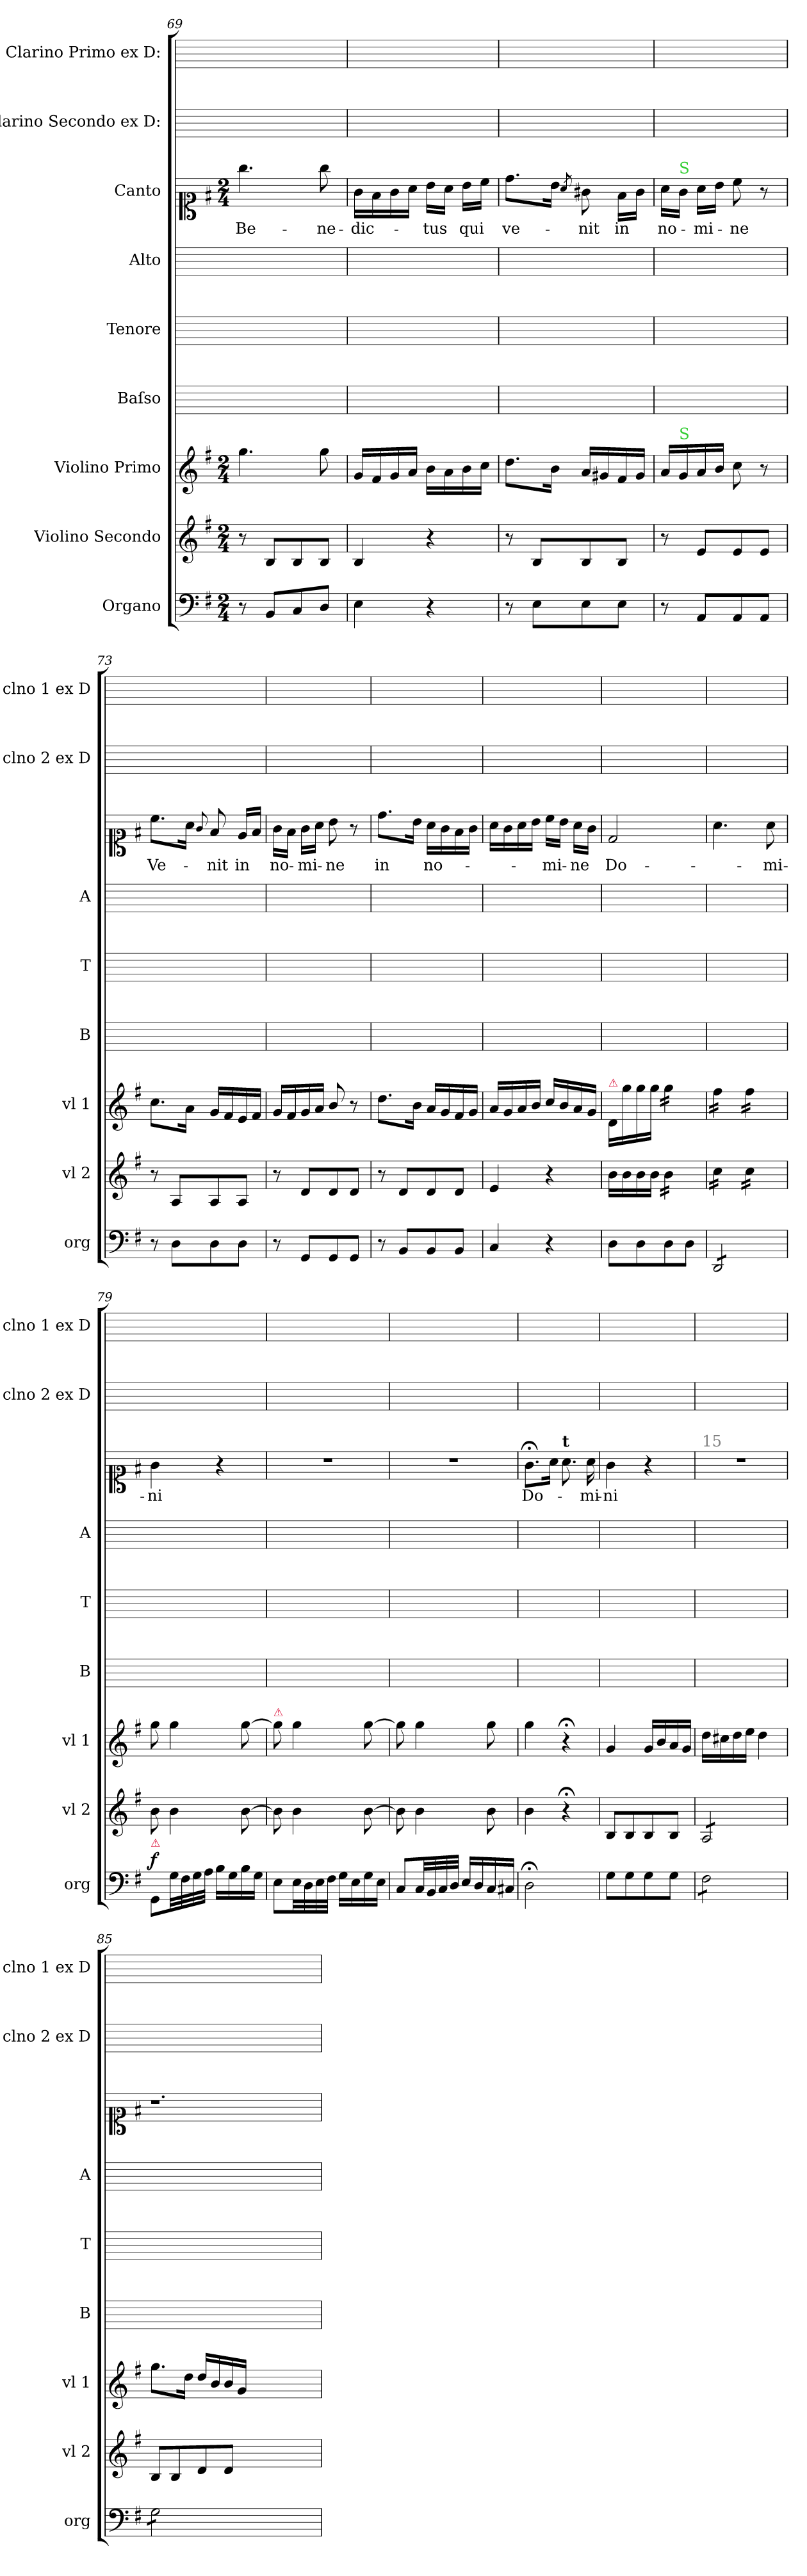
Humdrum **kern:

**kern	**dynam	**kern	**dynam	**kern	**dynam	**kern	**kern	**kern	**kern	**text	**kern	**kern
*part9	*part9	*part8	*part8	*part7	*part7	*part6	*part5	*part4	*part3	*part3	*part2	*part1
*staff9	*staff9	*staff8	*staff8	*staff7	*staff7	*staff6	*staff5	*staff4	*staff3	*staff3	*staff2	*staff1
*I"Organo	*	*I"Violino Secondo	*	*I"Violino Primo	*	*I"Baſso	*I"Tenore	*I"Alto	*I"Canto	*	*I"Clarino Secondo ex D:	*I"Clarino Primo ex D:
*I'org	*	*I'vl 2	*	*I'vl 1	*	*I'B	*I'T	*I'A	*	*	*I'clno 2 ex D	*I'clno 1 ex D
*clefF4	*	*clefG2	*	*clefG2	*	*	*	*	*clefC1	*	*	*
*k[f#]	*	*k[f#]	*	*k[f#]	*	*	*	*	*k[f#]	*	*	*
*G:	*	*G:	*	*G:	*	*	*	*	*G:	*	*	*
*M2/4	*	*M2/4	*	*M2/4	*	*	*	*	*M2/4	*	*	*
=69	=69	=69	=69	=69	=69	=69	=69	=69	=69	=69	=69	=69
8r	.	8r	.	4.gg\	.	2ryy	2ryy	2ryy	4.gg\	Be-	2ryy	2ryy
8BB/L	.	8B/L	.	.	.	.	.	.	.	.	.	.
8C/	.	8B/	.	.	.	.	.	.	.	.	.	.
8D/J	.	8B/J	.	8gg\	.	.	.	.	8gg\	-ne-	.	.
=70	=70	=70	=70	=70	=70	=70	=70	=70	=70	=70	=70	=70
4E\	.	4B/	.	16g/LL	.	2ryy	2ryy	2ryy	16g\LL	-dic-	2ryy	2ryy
.	.	.	.	16f#/	.	.	.	.	16f#\	.	.	.
.	.	.	.	16g/	.	.	.	.	16g\	.	.	.
.	.	.	.	16a/JJ	.	.	.	.	16a\JJ	.	.	.
4r	.	4r	.	16b\LL	.	.	.	.	16b\LL	-tus	.	.
.	.	.	.	16a\	.	.	.	.	16a\JJ	.	.	.
.	.	.	.	16b\	.	.	.	.	16b\LL	qui	.	.
.	.	.	.	16cc\JJ	.	.	.	.	16cc\JJ	.	.	.
=71	=71	=71	=71	=71	=71	=71	=71	=71	=71	=71	=71	=71
8r	.	8r	.	8.dd\L	.	2ryy	2ryy	2ryy	8.dd\L	ve-	2ryy	2ryy
8E\L	.	8B/L	.	.	.	.	.	.	.	.	.	.
.	.	.	.	16b\Jk	.	.	.	.	16b\Jk	.	.	.
.	.	.	.	.	.	.	.	.	8qa/	.	.	.
8E\	.	8B/	.	16a/LL	.	.	.	.	8g#X\	-nit	.	.
.	.	.	.	16g#X/	.	.	.	.	.	.	.	.
8E\J	.	8B/J	.	16f#/	.	.	.	.	16f#\LL	in	.	.
.	.	.	.	16g#/JJ	.	.	.	.	16g#\JJ	.	.	.
=72	=72	=72	=72	=72	=72	=72	=72	=72	=72	=72	=72	=72
8r	.	8r	.	16a/LL	.	2ryy	2ryy	2ryy	16a\LL	no-	2ryy	2ryy
!	!	!	!	!	!	!	!	!	!LO:TX:a:color=limegreen:t=S	!	!	!
!	!	!	!	!LO:TX:a:color=limegreen:t=S	!	!	!	!	!	!	!	!
.	.	.	.	16g/	.	.	.	.	16g\JJ	.	.	.
8AA/L	.	8e/L	.	16a/	.	.	.	.	16a\LL	-mi-	.	.
.	.	.	.	16b/JJ	.	.	.	.	16b\JJ	.	.	.
8AA/	.	8e/	.	8cc\	.	.	.	.	8cc\	-ne	.	.
8AA/J	.	8e/J	.	8r	.	.	.	.	8r	.	.	.
=73	=73	=73	=73	=73	=73	=73	=73	=73	=73	=73	=73	=73
8r	.	8r	.	8.cc\L	.	2ryy	2ryy	2ryy	8.cc\L	Ve-	2ryy	2ryy
8D\L	.	8A/L	.	.	.	.	.	.	.	.	.	.
.	.	.	.	16a\Jk	.	.	.	.	16a\Jk	.	.	.
.	.	.	.	.	.	.	.	.	8qqg/	.	.	.
8D\	.	8A/	.	16g/LL	.	.	.	.	8f#/	-nit	.	.
.	.	.	.	16f#/	.	.	.	.	.	.	.	.
8D\J	.	8A/J	.	16e/	.	.	.	.	16e/LL	in	.	.
.	.	.	.	16f#/JJ	.	.	.	.	16f#/JJ	.	.	.
=74	=74	=74	=74	=74	=74	=74	=74	=74	=74	=74	=74	=74
8r	.	8r	.	16g/LL	.	2ryy	2ryy	2ryy	16g\LL	no-	2ryy	2ryy
.	.	.	.	16f#/	.	.	.	.	16f#\JJ	.	.	.
8GG/L	.	8d/L	.	16g/	.	.	.	.	16g\LL	-mi-	.	.
.	.	.	.	16a/JJ	.	.	.	.	16a\JJ	.	.	.
8GG/	.	8d/	.	8b/	.	.	.	.	8b\	-ne	.	.
8GG/J	.	8d/J	.	8r	.	.	.	.	8r	.	.	.
=75	=75	=75	=75	=75	=75	=75	=75	=75	=75	=75	=75	=75
8r	.	8r	.	8.dd\L	.	2ryy	2ryy	2ryy	8.dd\L	in	2ryy	2ryy
8BB/L	.	8d/L	.	.	.	.	.	.	.	.	.	.
.	.	.	.	16b\Jk	.	.	.	.	16b\Jk	.	.	.
8BB/	.	8d/	.	16a/LL	.	.	.	.	16a\LL	no-	.	.
.	.	.	.	16g/	.	.	.	.	16g\	.	.	.
8BB/J	.	8d/J	.	16f#/	.	.	.	.	16f#\	.	.	.
.	.	.	.	16g/JJ	.	.	.	.	16g\JJ	.	.	.
=76	=76	=76	=76	=76	=76	=76	=76	=76	=76	=76	=76	=76
4C/	.	4e/	.	16a/LL	.	2ryy	2ryy	2ryy	16a\LL	.	2ryy	2ryy
.	.	.	.	16g/	.	.	.	.	16g\	.	.	.
.	.	.	.	16a/	.	.	.	.	16a\	.	.	.
.	.	.	.	16b/JJ	.	.	.	.	16b\JJ	.	.	.
4r	.	4r	.	16cc/LL	.	.	.	.	16cc\LL	-mi-	.	.
.	.	.	.	16b/	.	.	.	.	16b\JJ	.	.	.
.	.	.	.	16a/	.	.	.	.	16a\LL	-ne	.	.
.	.	.	.	16g/JJ	.	.	.	.	16g\JJ	.	.	.
=77	=77	=77	=77	=77	=77	=77	=77	=77	=77	=77	=77	=77
!	!	!	!	!LO:TX:a:color=crimson:t=⚠	!	!	!	!	!	!	!	!
8D\L	.	16b\LL	.	16d/LL	.	2ryy	2ryy	2ryy	2d/	Do-	2ryy	2ryy
.	.	16b\	.	16gg\	.	.	.	.	.	.	.	.
8D\	.	16b\	.	16gg\	.	.	.	.	.	.	.	.
.	.	16b\JJ	.	16gg\JJ	.	.	.	.	.	.	.	.
*	*	*tremolo	*	*	*	*	*	*	*	*	*	*
*	*	*	*	*tremolo	*	*	*	*	*	*	*	*
8D\	.	16b\LL	.	16gg\LL	.	.	.	.	.	.	.	.
.	.	16b\	.	16gg\	.	.	.	.	.	.	.	.
8D\J	.	16b\	.	16gg\	.	.	.	.	.	.	.	.
.	.	16b\JJ	.	16gg\JJ	.	.	.	.	.	.	.	.
=78	=78	=78	=78	=78	=78	=78	=78	=78	=78	=78	=78	=78
*tremolo	*	*	*	*	*	*	*	*	*	*	*	*
8DD/L	.	16cc\LL	.	16ff#\LL	.	2ryy	2ryy	2ryy	4.a\	.	2ryy	2ryy
.	.	16cc\	.	16ff#\	.	.	.	.	.	.	.	.
8DD/	.	16cc\	.	16ff#\	.	.	.	.	.	.	.	.
.	.	16cc\JJ	.	16ff#\JJ	.	.	.	.	.	.	.	.
8DD/	.	16cc\LL	.	16ff#\LL	.	.	.	.	.	.	.	.
.	.	16cc\	.	16ff#\	.	.	.	.	.	.	.	.
8DD/J	.	16cc\	.	16ff#\	.	.	.	.	8a\	-mi-	.	.
*Xtremolo	*	*	*	*	*	*	*	*	*	*	*	*
.	.	16cc\JJ	.	16ff#\JJ	.	.	.	.	.	.	.	.
*	*	*	*	*Xtremolo	*	*	*	*	*	*	*	*
*	*	*Xtremolo	*	*	*	*	*	*	*	*	*	*
=79	=79	=79	=79	=79	=79	=79	=79	=79	=79	=79	=79	=79
!LO:TX:a:color=crimson:t=⚠	!	!	!	!	!	!	!	!	!	!	!	!
!	!LO:DY:a	!	!LO:DY:a	!	!LO:DY:a	!	!	!	!	!	!	!
8GG/L	f	8b\	f&colon;	8gg\	for	2ryy	2ryy	2ryy	4g\	-ni	2ryy	2ryy
32G\LL	.	4b\	.	4gg\	.	.	.	.	.	.	.	.
32F#\	.	.	.	.	.	.	.	.	.	.	.	.
32G\	.	.	.	.	.	.	.	.	.	.	.	.
32A\JJJ	.	.	.	.	.	.	.	.	.	.	.	.
16B\LL	.	.	.	.	.	.	.	.	4r	.	.	.
16G\	.	.	.	.	.	.	.	.	.	.	.	.
16B\	.	[8b\	.	[8gg\	.	.	.	.	.	.	.	.
16G\JJ	.	.	.	.	.	.	.	.	.	.	.	.
=80	=80	=80	=80	=80	=80	=80	=80	=80	=80	=80	=80	=80
!	!	!	!	!LO:TX:a:color=crimson:t=⚠	!	!	!	!	!	!	!	!
8E\L	.	8b\]	.	8gg\]	.	2ryy	2ryy	2ryy	2r	.	2ryy	2ryy
32E\LL	.	4b\	.	4gg\	.	.	.	.	.	.	.	.
32D\	.	.	.	.	.	.	.	.	.	.	.	.
32E\	.	.	.	.	.	.	.	.	.	.	.	.
32F#\JJJ	.	.	.	.	.	.	.	.	.	.	.	.
16G\LL	.	.	.	.	.	.	.	.	.	.	.	.
16E\	.	.	.	.	.	.	.	.	.	.	.	.
16G\	.	[8b\	.	[8gg\	.	.	.	.	.	.	.	.
16E\JJ	.	.	.	.	.	.	.	.	.	.	.	.
=81	=81	=81	=81	=81	=81	=81	=81	=81	=81	=81	=81	=81
8C/L	.	8b\]	.	8gg\]	.	2ryy	2ryy	2ryy	2r	.	2ryy	2ryy
32C/LL	.	4b\	.	4gg\	.	.	.	.	.	.	.	.
32BB/	.	.	.	.	.	.	.	.	.	.	.	.
32C/	.	.	.	.	.	.	.	.	.	.	.	.
32D/JJJ	.	.	.	.	.	.	.	.	.	.	.	.
16E/LL	.	.	.	.	.	.	.	.	.	.	.	.
16D/	.	.	.	.	.	.	.	.	.	.	.	.
16C/	.	8b\	.	8gg\	.	.	.	.	.	.	.	.
16C#X/JJ	.	.	.	.	.	.	.	.	.	.	.	.
=82	=82	=82	=82	=82	=82	=82	=82	=82	=82	=82	=82	=82
2D;<\	.	4b\	.	4gg\	.	2ryy	2ryy	2ryy	8.g;<\L	Do-	2ryy	2ryy
.	.	.	.	.	.	.	.	.	16a\Jk	.	.	.
!	!	!	!	!	!	!	!	!	!LO:TX:a:B:t=t	!	!	!
.	.	4r;<	.	4r;<	.	.	.	.	8.a\	.	.	.
.	.	.	.	.	.	.	.	.	16a\	-mi-	.	.
=83	=83	=83	=83	=83	=83	=83	=83	=83	=83	=83	=83	=83
8G\L	.	8B/L	.	4g/	.	2ryy	2ryy	2ryy	4g\	-ni	2ryy	2ryy
8G\	.	8B/	.	.	.	.	.	.	.	.	.	.
8G\	.	8B/	.	16g/LL	.	.	.	.	4r	.	.	.
.	.	.	.	16b/	.	.	.	.	.	.	.	.
8G\J	.	8B/J	.	16a/	.	.	.	.	.	.	.	.
.	.	.	.	16g/JJ	.	.	.	.	.	.	.	.
=84	=84	=84	=84	=84	=84	=84	=84	=84	=84	=84	=84	=84
!	!	!	!	!	!	!	!	!	!LO:TX:a:color=grey:t=15	!	!	!
*tremolo	*	*	*	*	*	*	*	*	*	*	*	*
*	*	*tremolo	*	*	*	*	*	*	*	*	*	*
8F#\L	.	8A/L	.	16dd\LL	.	2ryy	2ryy	2ryy	2r	.	2ryy	2ryy
.	.	.	.	16cc#X\	.	.	.	.	.	.	.	.
8F#\	.	8A/	.	16dd\	.	.	.	.	.	.	.	.
.	.	.	.	16ee\JJ	.	.	.	.	.	.	.	.
8F#\	.	8A/	.	4dd\	.	.	.	.	.	.	.	.
8F#\J	.	8A/J	.	.	.	.	.	.	.	.	.	.
*	*	*Xtremolo	*	*	*	*	*	*	*	*	*	*
=85	=85	=85	=85	=85	=85	=85	=85	=85	=85	=85	=85	=85
8G\L	.	8B/L	.	8.gg\L	.	2ryy	2ryy	2ryy	1.r	.	2ryy	2ryy
8G\	.	8B/	.	.	.	.	.	.	.	.	.	.
.	.	.	.	16dd\Jk	.	.	.	.	.	.	.	.
8G\	.	8d/	.	16dd/LL	.	.	.	.	.	.	.	.
.	.	.	.	16b/	.	.	.	.	.	.	.	.
8G\J	.	8d/J	.	16b/	.	.	.	.	.	.	.	.
*Xtremolo	*	*	*	*	*	*	*	*	*	*	*	*
.	.	.	.	16g/JJ	.	.	.	.	.	.	.	.
1ryy	.	1ryy	.	1ryy	.	1ryy	1ryy	1ryy	.	.	1ryy	1ryy
=	=	=	=	=	=	=	=	=	=	=	=	=
*-	*-	*-	*-	*-	*-	*-	*-	*-	*-	*-	*-	*-
